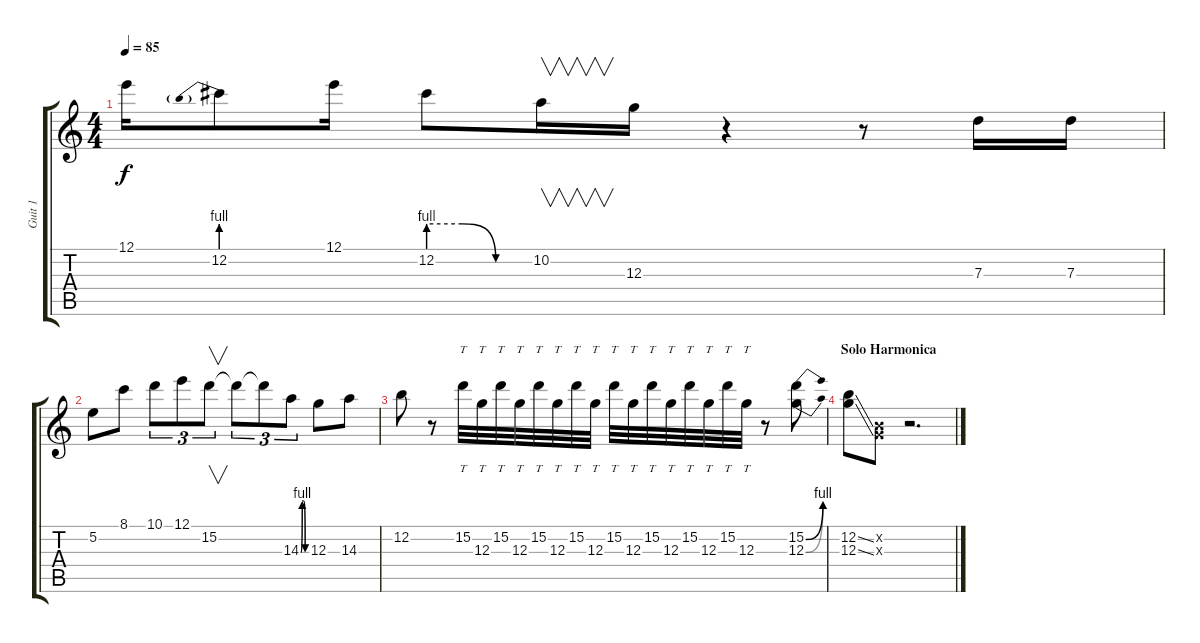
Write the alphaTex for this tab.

\track ("Guit 1" "Guit 1") {instrument acousticguitarnylon}
\staff {score tabs}
\tuning (E4 B3 G3 D3 A2 E2) {hide}
\ts (4 4)
\tempo 85
\clef g2
\ks c
12.1.16{dy f} 12.2{be (prebend 0 4 60 4)}.8 12.1.16 12.2{be (custom 0 4 20 4 40 0 60 0)}.8 10.2.16{v} 12.3.16 r.4 r.8 7.3.16 7.3.16 |
5.2.8 8.1.8 10.1.8{tu (3 2)} 12.1.8{tu (3 2)} 15.2.8{v tu (3 2)} 15.2{t}.8{tu (3 2)} 15.2{t}.8{tu (3 2)} 14.3{be (custom 0 0 15 4 30 4 45 0 60 0)}.8{tu (3 2)} 12.3.8 14.3.8 |
12.2.8 r.8 15.2.32{tt} 12.3.32{tt} 15.2.32{tt} 12.3.32{tt} 15.2.32{tt} 12.3.32{tt} 15.2.32{tt} 12.3.32{tt} 15.2.32{tt} 12.3.32{tt} 15.2.32{tt} 12.3.32{tt} 15.2.32{tt} 12.3.32{tt} 15.2.32{tt} 12.3.32{tt} r.8 (15.2{be (bend 0 0 60 4)} 12.3{be (bend 0 0 60 4)}).8 |
\section ("" "Solo Harmonica")
(12.2{ss} 12.3{ss}).8 (0.2{x} 0.3{x}).8 r.2{d}
